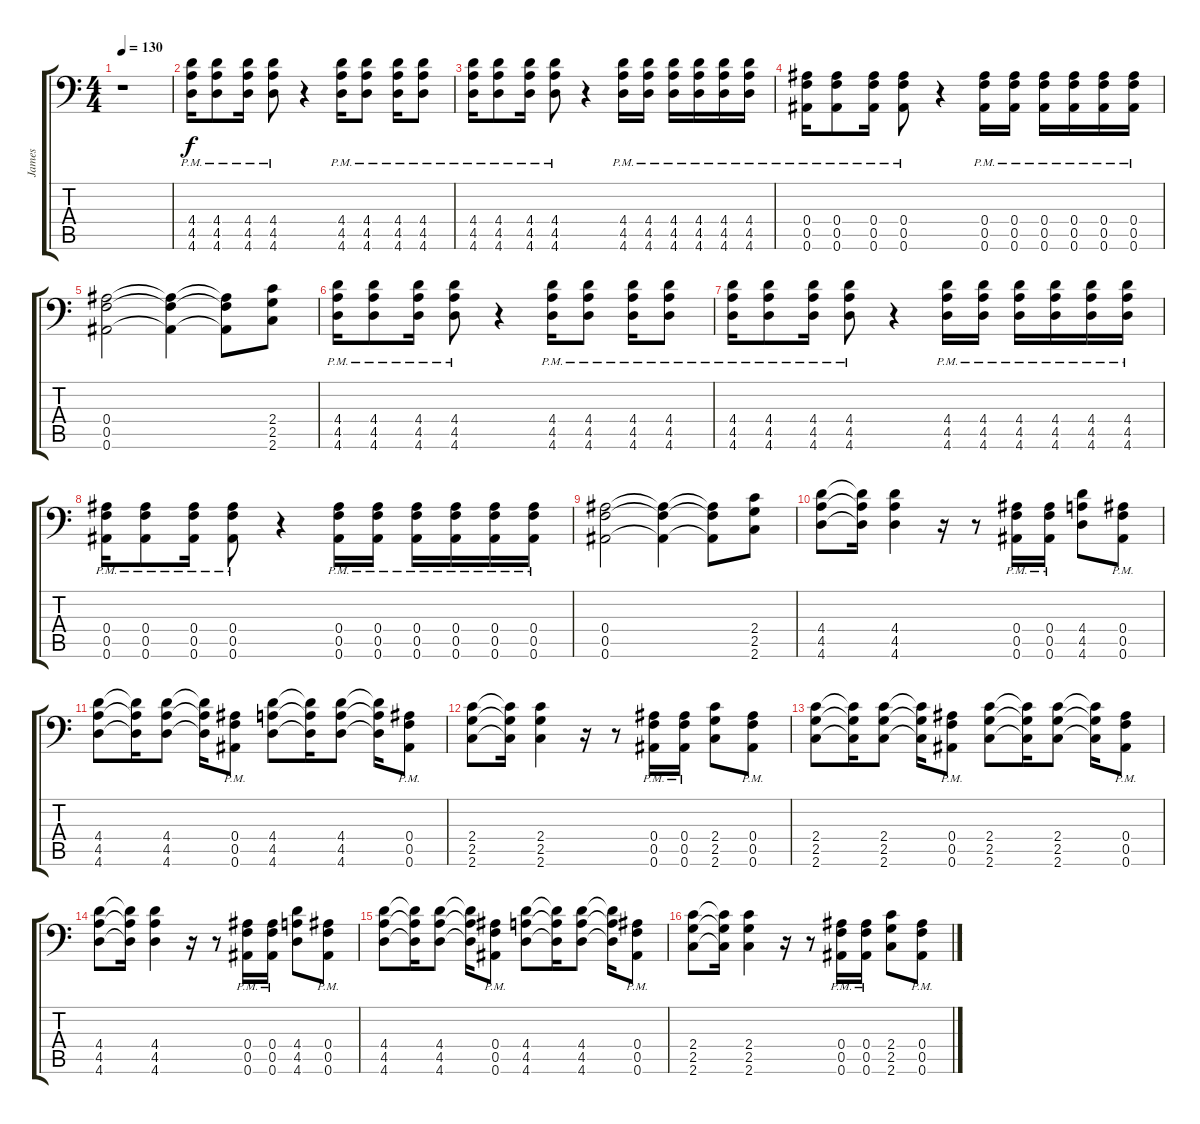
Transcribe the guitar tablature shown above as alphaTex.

\track ("James" "James") {instrument distortionguitar}
\staff {score tabs}
\tuning (C4 G3 Eb3 Bb2 F2 Bb1) {hide}
\ts (4 4)
\tempo 130
\clef f4
\ks c
r.1{dy f} |
(4.4{pm} 4.5{pm} 4.6{pm}).16 (4.4{pm} 4.5{pm} 4.6{pm}).8 (4.4{pm} 4.5{pm} 4.6{pm}).16 (4.4{pm} 4.5{pm} 4.6{pm}).8 r.4 (4.4{pm} 4.5{pm} 4.6{pm}).16 (4.4{pm} 4.5{pm} 4.6{pm}).8 (4.4{pm} 4.5{pm} 4.6{pm}).16 (4.4{pm} 4.5{pm} 4.6{pm}).8 |
(4.4{pm} 4.5{pm} 4.6{pm}).16 (4.4{pm} 4.5{pm} 4.6{pm}).8 (4.4{pm} 4.5{pm} 4.6{pm}).16 (4.4{pm} 4.5{pm} 4.6{pm}).8 r.4 (4.4{pm} 4.5{pm} 4.6{pm}).16 (4.4{pm} 4.5{pm} 4.6{pm}).16 (4.4{pm} 4.5{pm} 4.6{pm}).16 (4.4{pm} 4.5{pm} 4.6{pm}).16 (4.4{pm} 4.5{pm} 4.6).16 (4.4{pm} 4.5{pm} 4.6{pm}).16 |
(0.4{pm} 0.5{pm} 0.6{pm}).16 (0.4{pm} 0.5{pm} 0.6{pm}).8 (0.4{pm} 0.5{pm} 0.6{pm}).16 (0.4{pm} 0.5{pm} 0.6{pm}).8 r.4 (0.4{pm} 0.5{pm} 0.6{pm}).16 (0.4{pm} 0.5{pm} 0.6{pm}).16 (0.4{pm} 0.5{pm} 0.6{pm}).16 (0.4{pm} 0.5{pm} 0.6{pm}).16 (0.4{pm} 0.5{pm} 0.6).16 (0.4{pm} 0.5{pm} 0.6{pm}).16 |
(0.4 0.5 0.6).2 (0.4{t} 0.5{t} 0.6{t}).4 (0.4{t} 0.5{t} 0.6{t}).8 (2.4 2.5 2.6).8 |
(4.4{pm} 4.5{pm} 4.6{pm}).16 (4.4{pm} 4.5{pm} 4.6{pm}).8 (4.4{pm} 4.5{pm} 4.6{pm}).16 (4.4{pm} 4.5{pm} 4.6{pm}).8 r.4 (4.4{pm} 4.5{pm} 4.6{pm}).16 (4.4{pm} 4.5{pm} 4.6{pm}).8 (4.4{pm} 4.5{pm} 4.6{pm}).16 (4.4{pm} 4.5{pm} 4.6{pm}).8 |
(4.4{pm} 4.5{pm} 4.6{pm}).16 (4.4{pm} 4.5{pm} 4.6{pm}).8 (4.4{pm} 4.5{pm} 4.6{pm}).16 (4.4{pm} 4.5{pm} 4.6{pm}).8 r.4 (4.4{pm} 4.5{pm} 4.6{pm}).16 (4.4{pm} 4.5{pm} 4.6{pm}).16 (4.4{pm} 4.5{pm} 4.6{pm}).16 (4.4{pm} 4.5{pm} 4.6{pm}).16 (4.4{pm} 4.5{pm} 4.6).16 (4.4{pm} 4.5{pm} 4.6{pm}).16 |
(0.4{pm} 0.5{pm} 0.6{pm}).16 (0.4{pm} 0.5{pm} 0.6{pm}).8 (0.4{pm} 0.5{pm} 0.6{pm}).16 (0.4{pm} 0.5{pm} 0.6{pm}).8 r.4 (0.4{pm} 0.5{pm} 0.6{pm}).16 (0.4{pm} 0.5{pm} 0.6{pm}).16 (0.4{pm} 0.5{pm} 0.6{pm}).16 (0.4{pm} 0.5{pm} 0.6{pm}).16 (0.4{pm} 0.5{pm} 0.6).16 (0.4{pm} 0.5{pm} 0.6{pm}).16 |
(0.4 0.5 0.6).2 (0.4{t} 0.5{t} 0.6{t}).4 (0.4{t} 0.5{t} 0.6{t}).8 (2.4 2.5 2.6).8 |
(4.4 4.5 4.6).8 (4.4{t} 4.5{t} 4.6{t}).16 (4.4 4.5 4.6).4 r.16 r.8 (0.4{pm} 0.5{pm} 0.6{pm}).16 (0.4{pm} 0.5{pm} 0.6{pm}).16 (4.4 4.5 4.6).8 (0.4{pm} 0.5{pm} 0.6{pm}).8 |
(4.4 4.5 4.6).8 (4.4{t} 4.5{t} 4.6{t}).16 (4.4 4.5 4.6).8 (4.4{t} 4.5{t} 4.6{t}).16 (0.4{pm} 0.5{pm} 0.6{pm}).8 (4.4 4.5 4.6).8 (4.4{t} 4.5{t} 4.6{t}).16 (4.4 4.5 4.6).8 (4.4{t} 4.5{t} 4.6{t}).16 (0.4{pm} 0.5{pm} 0.6{pm}).8 |
(2.4 2.5 2.6).8 (2.4{t} 2.5{t} 2.6{t}).16 (2.4 2.5 2.6).4 r.16 r.8 (0.4{pm} 0.5{pm} 0.6{pm}).16 (0.4{pm} 0.5{pm} 0.6{pm}).16 (2.4 2.5 2.6).8 (0.4{pm} 0.5{pm} 0.6{pm}).8 |
(2.4 2.5 2.6).8 (2.4{t} 2.5{t} 2.6{t}).16 (2.4 2.5 2.6).8 (2.4{t} 2.5{t} 2.6{t}).16 (0.4{pm} 0.5{pm} 0.6{pm}).8 (2.4 2.5 2.6).8 (2.4{t} 2.5{t} 2.6{t}).16 (2.4 2.5 2.6).8 (2.4{t} 2.5{t} 2.6{t}).16 (0.4{pm} 0.5{pm} 0.6{pm}).8 |
(4.4 4.5 4.6).8 (4.4{t} 4.5{t} 4.6{t}).16 (4.4 4.5 4.6).4 r.16 r.8 (0.4{pm} 0.5{pm} 0.6{pm}).16 (0.4{pm} 0.5{pm} 0.6{pm}).16 (4.4 4.5 4.6).8 (0.4{pm} 0.5{pm} 0.6{pm}).8 |
(4.4 4.5 4.6).8 (4.4{t} 4.5{t} 4.6{t}).16 (4.4 4.5 4.6).8 (4.4{t} 4.5{t} 4.6{t}).16 (0.4{pm} 0.5{pm} 0.6{pm}).8 (4.4 4.5 4.6).8 (4.4{t} 4.5{t} 4.6{t}).16 (4.4 4.5 4.6).8 (4.4{t} 4.5{t} 4.6{t}).16 (0.4{pm} 0.5{pm} 0.6{pm}).8 |
(2.4 2.5 2.6).8 (2.4{t} 2.5{t} 2.6{t}).16 (2.4 2.5 2.6).4 r.16 r.8 (0.4{pm} 0.5{pm} 0.6{pm}).16 (0.4{pm} 0.5{pm} 0.6{pm}).16 (2.4 2.5 2.6).8 (0.4{pm} 0.5{pm} 0.6{pm}).8
